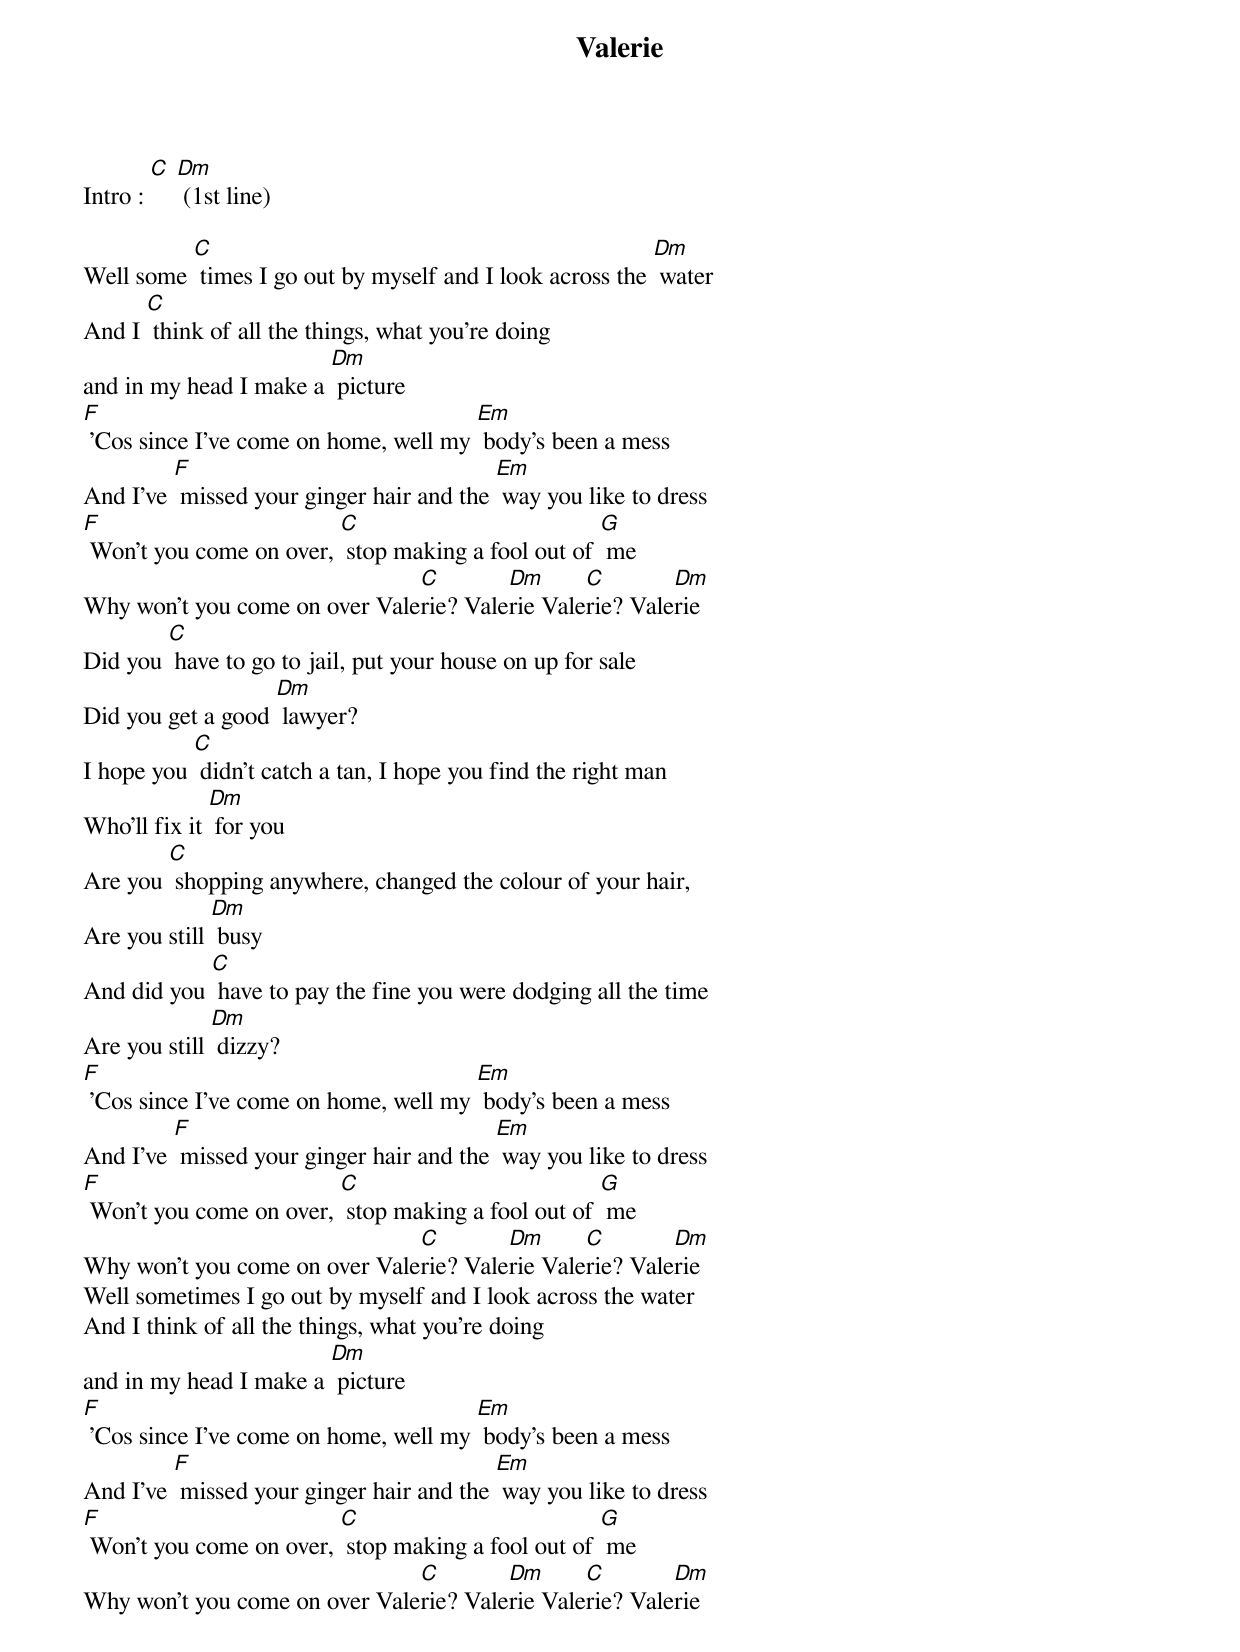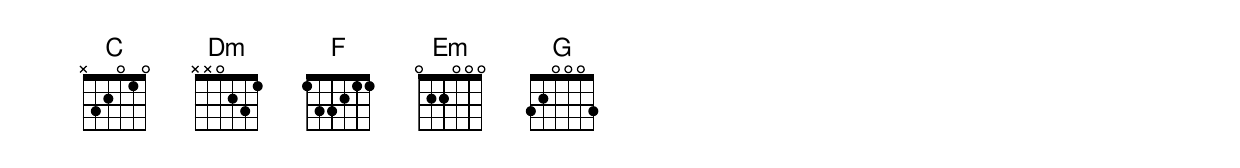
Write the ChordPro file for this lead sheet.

{t: Valerie }
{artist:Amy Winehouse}
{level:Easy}

Intro : [C] [Dm] (1st line)

Well some [C] times I go out by myself and I look across the [Dm] water
And I [C] think of all the things, what you're doing
and in my head I make a [Dm] picture
{c: }
[F] 'Cos since I've come on home, well my [Em] body's been a mess
And I've [F] missed your ginger hair and the [Em] way you like to dress
[F] Won't you come on over, [C] stop making a fool out of [G] me
Why won't you come on over Vale[C]rie? Vale[Dm]rie Vale[C]rie? Vale[Dm]rie
{c: }
Did you [C] have to go to jail, put your house on up for sale
Did you get a good [Dm] lawyer?
I hope you [C] didn't catch a tan, I hope you find the right man
Who'll fix it [Dm] for you
Are you [C] shopping anywhere, changed the colour of your hair,
Are you still [Dm] busy
And did you [C] have to pay the fine you were dodging all the time
Are you still [Dm] dizzy?
{c: }
[F] 'Cos since I've come on home, well my [Em] body's been a mess
And I've [F] missed your ginger hair and the [Em] way you like to dress
[F] Won't you come on over, [C] stop making a fool out of [G] me
Why won't you come on over Vale[C]rie? Vale[Dm]rie Vale[C]rie? Vale[Dm]rie
{c: }
{No chords – tap on Uke}
Well sometimes I go out by myself and I look across the water
And I think of all the things, what you're doing
and in my head I make a [Dm] picture
{c: }
[F] 'Cos since I've come on home, well my [Em] body's been a mess
And I've [F] missed your ginger hair and the [Em] way you like to dress
[F] Won't you come on over, [C] stop making a fool out of [G] me
Why won't you come on over Vale[C]rie? Vale[Dm]rie Vale[C]rie? Vale[Dm]rie
